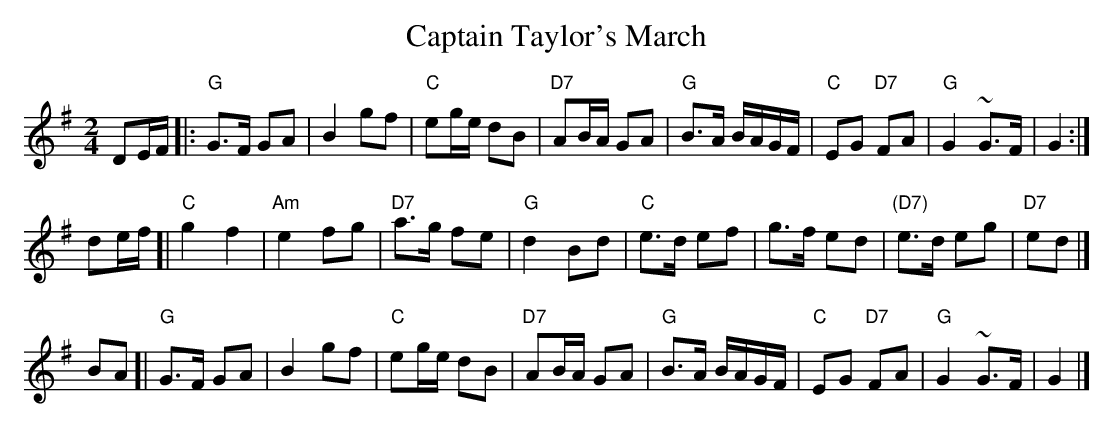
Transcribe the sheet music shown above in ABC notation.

X:1
T: Captain Taylor's March
M: 2/4
L: 1/8
K: G
DE/F/ |: "G"G>F GA | B2 gf | "C"eg/e/ dB | "D7"AB/A/ GA | "G"B>A B/A/G/F/ | "C"EG "D7"FA | "G"G2 ~G>F | G2 :|
de/f/ [| "C"g2 f2 | "Am"e2 fg | "D7"a>g fe | "G"d2 Bd | "C"e>d ef | g>f ed | "(D7)"e>d eg | "D7"ed |]
BA    [| "G"G>F GA | B2 gf | "C"eg/e/ dB | "D7"AB/A/ GA | "G"B>A B/A/G/F/ | "C"EG "D7"FA | "G"G2 ~G>F | G2 |]
